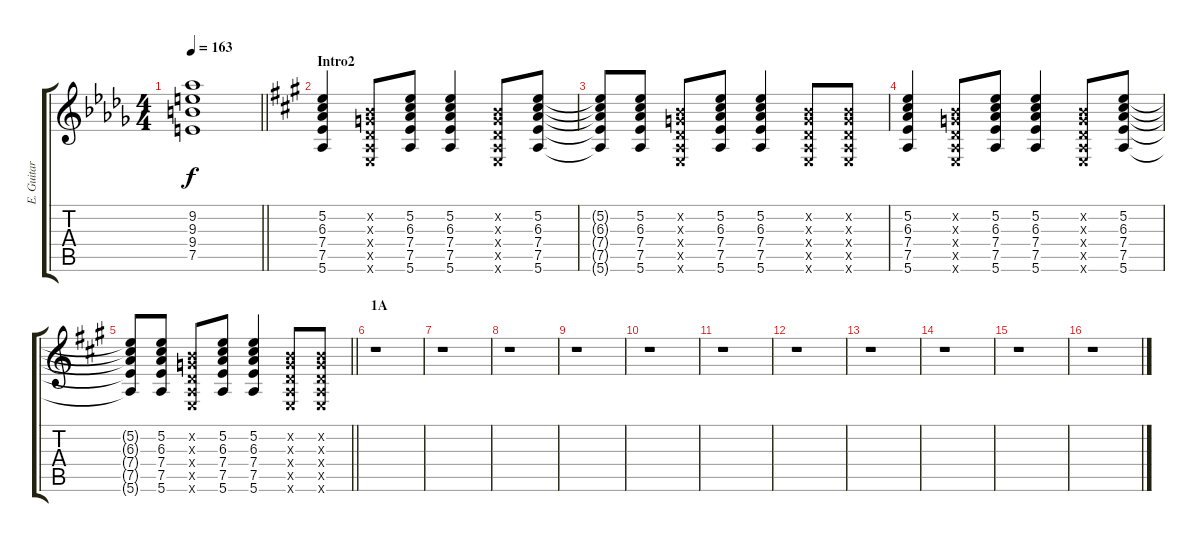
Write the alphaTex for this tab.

\track ("E. Guitar II" "E. Guitar ") {instrument overdrivenguitar}
\staff {score tabs}
\tuning (E4 B3 G3 D3 A2 E2) {hide}
\ts (4 4)
\tempo 163
\clef g2
\barLineRight lightlight
\ks db
(9.2 9.3 9.4 7.5).1{dy f} |
\section ("" "Intro2")
\ks a
(5.2 6.3 7.4 7.5 5.6).4 (0.2{x} 0.3{x} 0.4{x} 0.5{x} 0.6{x}).8 (5.2 6.3 7.4 7.5 5.6).8 (5.2 6.3 7.4 7.5 5.6).4 (0.2{x} 0.3{x} 0.4{x} 0.5{x} 0.6{x}).8 (5.2 6.3 7.4 7.5 5.6).8 |
(5.2{t} 6.3{t} 7.4{t} 7.5{t} 5.6{t}).8 (5.2 6.3 7.4 7.5 5.6).8 (0.2{x} 0.3{x} 0.4{x} 0.5{x} 0.6{x}).8 (5.2 6.3 7.4 7.5 5.6).8 (5.2 6.3 7.4 7.5 5.6).4 (0.2{x} 0.3{x} 0.4{x} 0.5{x} 0.6{x}).8 (0.2{x} 0.3{x} 0.4{x} 0.5{x} 0.6{x}).8 |
(5.2 6.3 7.4 7.5 5.6).4 (0.2{x} 0.3{x} 0.4{x} 0.5{x} 0.6{x}).8 (5.2 6.3 7.4 7.5 5.6).8 (5.2 6.3 7.4 7.5 5.6).4 (0.2{x} 0.3{x} 0.4{x} 0.5{x} 0.6{x}).8 (5.2 6.3 7.4 7.5 5.6).8 |
\barLineRight lightlight
(5.2{t} 6.3{t} 7.4{t} 7.5{t} 5.6{t}).8 (5.2 6.3 7.4 7.5 5.6).8 (0.2{x} 0.3{x} 0.4{x} 0.5{x} 0.6{x}).8 (5.2 6.3 7.4 7.5 5.6).8 (5.2 6.3 7.4 7.5 5.6).4 (0.2{x} 0.3{x} 0.4{x} 0.5{x} 0.6{x}).8 (0.2{x} 0.3{x} 0.4{x} 0.5{x} 0.6{x}).8 |
\section ("" "1A")
r.1 |
r.1 |
r.1 |
r.1 |
r.1 |
r.1 |
r.1 |
r.1 |
r.1 |
r.1 |
r.1
